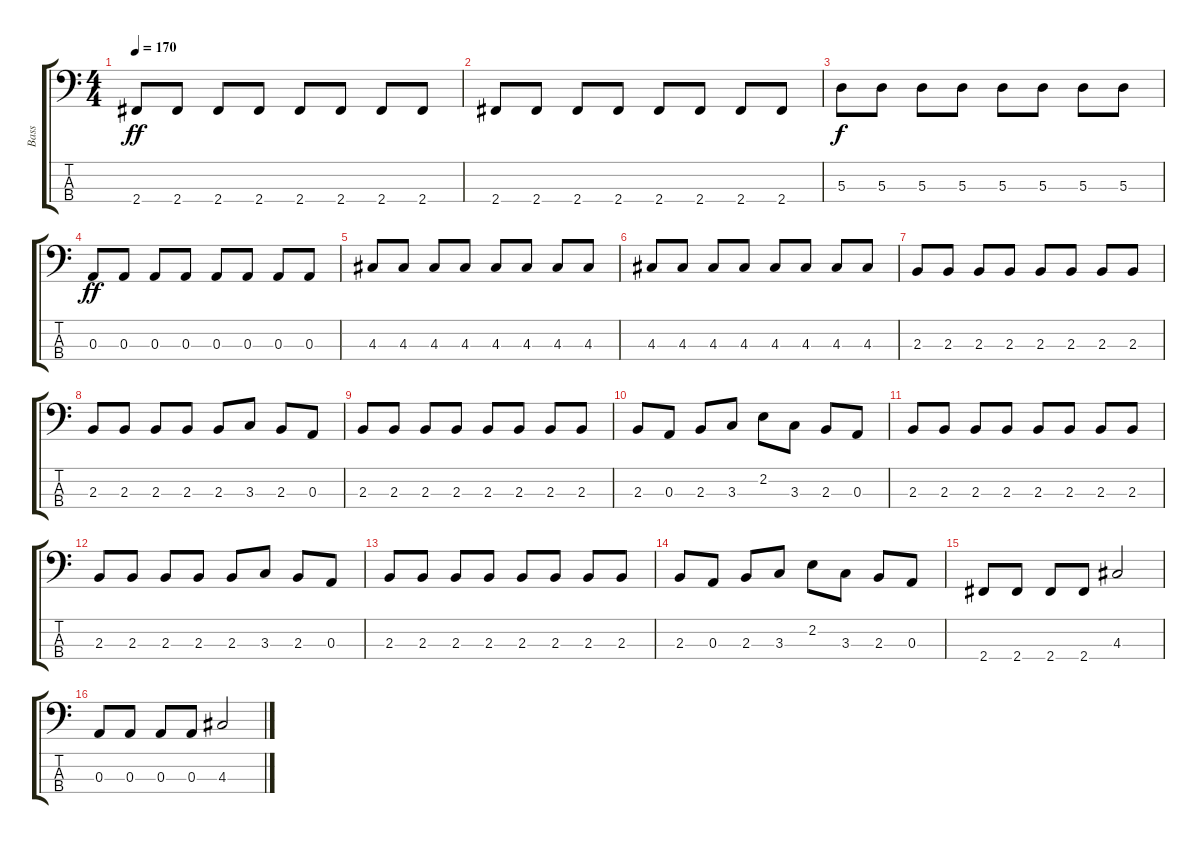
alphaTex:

\track ("Bass" "Bass") {instrument electricbassfinger}
\staff {score tabs}
\tuning (G2 D2 A1 E1) {hide}
\ts (4 4)
\tempo 170
\clef f4
\ks c
2.4.8{dy ff} 2.4.8 2.4.8 2.4.8 2.4.8 2.4.8 2.4.8 2.4.8 |
2.4.8 2.4.8 2.4.8 2.4.8 2.4.8 2.4.8 2.4.8 2.4.8 |
5.3.8{dy f} 5.3.8 5.3.8 5.3.8 5.3.8 5.3.8 5.3.8 5.3.8 |
0.3.8{dy ff} 0.3.8 0.3.8 0.3.8 0.3.8 0.3.8 0.3.8 0.3.8 |
4.3.8 4.3.8 4.3.8 4.3.8 4.3.8 4.3.8 4.3.8 4.3.8 |
4.3.8 4.3.8 4.3.8 4.3.8 4.3.8 4.3.8 4.3.8 4.3.8 |
2.3.8 2.3.8 2.3.8 2.3.8 2.3.8 2.3.8 2.3.8 2.3.8 |
2.3.8 2.3.8 2.3.8 2.3.8 2.3.8 3.3.8 2.3.8 0.3.8 |
2.3.8 2.3.8 2.3.8 2.3.8 2.3.8 2.3.8 2.3.8 2.3.8 |
2.3.8 0.3.8 2.3.8 3.3.8 2.2.8 3.3.8 2.3.8 0.3.8 |
2.3.8 2.3.8 2.3.8 2.3.8 2.3.8 2.3.8 2.3.8 2.3.8 |
2.3.8 2.3.8 2.3.8 2.3.8 2.3.8 3.3.8 2.3.8 0.3.8 |
2.3.8 2.3.8 2.3.8 2.3.8 2.3.8 2.3.8 2.3.8 2.3.8 |
2.3.8 0.3.8 2.3.8 3.3.8 2.2.8 3.3.8 2.3.8 0.3.8 |
2.4.8 2.4.8 2.4.8 2.4.8 4.3.2 |
0.3.8 0.3.8 0.3.8 0.3.8 4.3.2
